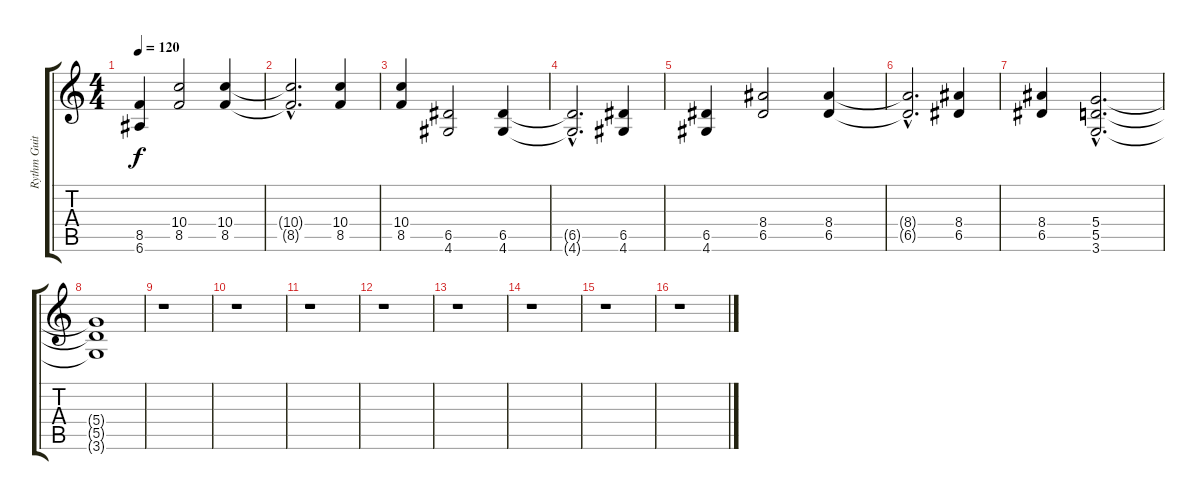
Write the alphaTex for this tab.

\track ("Rythm Guitar" "Rythm Guit") {instrument distortionguitar}
\staff {score tabs}
\tuning (E4 B3 G3 D3 A2 E2) {hide}
\ts (4 4)
\tempo 120
\clef g2
\ks c
(8.5 6.6).4{dy f} (10.4 8.5).2 (10.4 8.5).4 |
(10.4{hac t} 8.5{hac t}).2{d} (10.4 8.5).4 |
(10.4 8.5).4 (6.5 4.6).2 (6.5 4.6).4 |
(6.5{hac t} 4.6{hac t}).2{d} (6.5 4.6).4 |
(6.5 4.6).4 (8.4 6.5).2 (8.4 6.5).4 |
(8.4{hac t} 6.5{hac t}).2{d} (8.4 6.5).4 |
(8.4 6.5).4 (5.4{hac} 5.5{hac} 3.6{hac}).2{d} |
(5.4{t} 5.5{t} 3.6{t}).1 |
r.1 |
r.1 |
r.1 |
r.1 |
r.1 |
r.1 |
r.1 |
r.1
